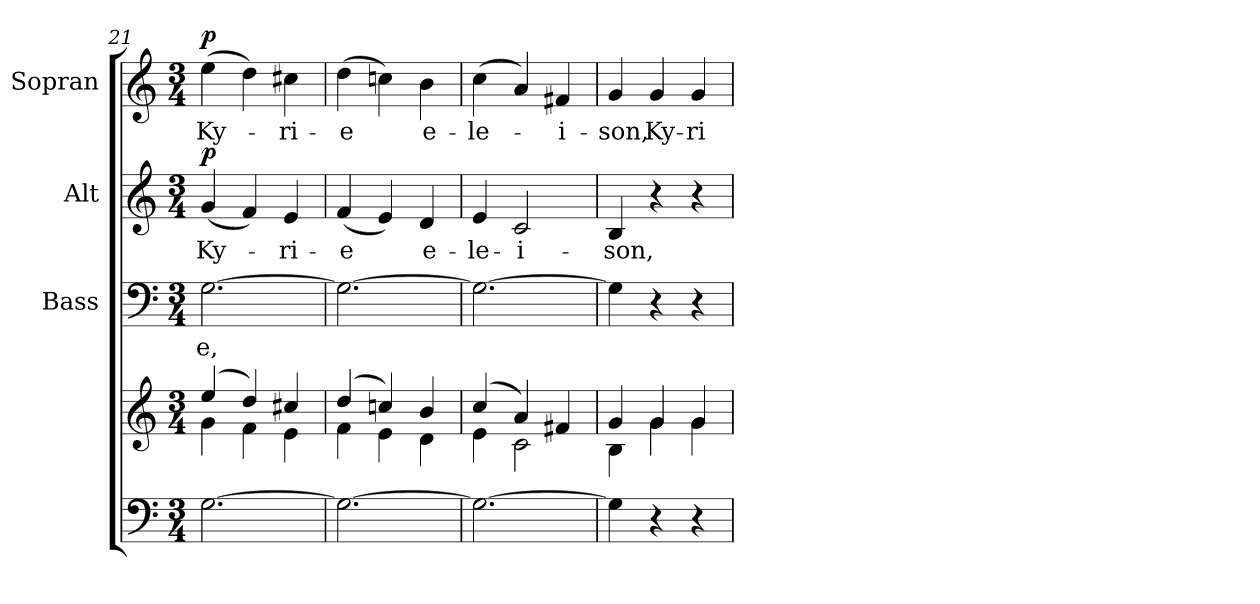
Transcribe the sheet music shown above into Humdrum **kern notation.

**kern	**kern	**kern	**text	**kern	**text	**dynam	**kern	**text	**dynam
*part4	*part4	*part3	*part3	*part2	*part2	*part2	*part1	*part1	*part1
*staff5	*staff4	*staff3	*staff3	*staff2	*staff2	*staff2	*staff1	*staff1	*staff1
*	*	*I"Bass	*	*I"Alt	*	*	*I"Sopran	*	*
*	*	*I'B.	*	*I'A.	*	*	*I'S.	*	*
*clefF4	*clefG2	*clefF4	*	*clefG2	*	*	*clefG2	*	*
*k[]	*k[]	*k[]	*	*k[]	*	*	*k[]	*	*
*C:	*C:	*C:	*	*C:	*	*	*C:	*	*
*M3/4	*M3/4	*M3/4	*	*M3/4	*	*	*M3/4	*	*
=21	=21	=21	=21	=21	=21	=21	=21	=21	=21
*	*^	*	*	*	*	*	*	*	*
!	!	!	!	!LO:LY:b	!	!LO:LY:b	!LO:DY:a	!	!LO:LY:b	!LO:DY:a
[2.G\	(4ee/	4g\	[2.G\	-e,	(<4g/	Ky-	p	(>4ee\	Ky-	p
.	4dd/)	4f\	.	.	4f/)	.	.	4dd\)	.	.
!	!	!	!	!	!	!LO:LY:b	!	!	!LO:LY:b	!
.	4cc#X/	4e\	.	.	4e/	-ri-	.	4cc#X\	-ri-	.
=22	=22	=22	=22	=22	=22	=22	=22	=22	=22	=22
!	!	!	!	!	!	!LO:LY:b	!	!	!LO:LY:b	!
2.G\_	(4dd/	4f\	2.G\_	.	(<4f/	-e	.	(>4dd\	-e	.
.	4ccn/)	4e\	.	.	4e/)	.	.	4ccn\)	.	.
!	!	!	!	!	!	!LO:LY:b	!	!	!LO:LY:b	!
.	4b/	4d\	.	.	4d/	e-	.	4b\	e-	.
=23	=23	=23	=23	=23	=23	=23	=23	=23	=23	=23
!	!	!	!	!	!	!LO:LY:b	!	!	!LO:LY:b	!
2.G\_	(4cc/	4e\	2.G\_	.	4e/	-le-	.	(>4cc\	-le-	.
!	!	!	!	!	!	!LO:LY:b	!	!	!	!
.	4a/)	2c\	.	.	2c/	-i-	.	4a/)	.	.
!	!	!	!	!	!	!	!	!	!LO:LY:b	!
.	4f#X/	.	.	.	.	.	.	4f#X/	-i-	.
=24	=24	=24	=24	=24	=24	=24	=24	=24	=24	=24
!	!	!	!	!	!	!LO:LY:b	!	!	!LO:LY:b	!
4G\]	4g/	4B\	4G\]	.	4B/	-son,	.	4g/	-son,	.
!	!	!	!	!	!	!	!	!	!LO:LY:b	!
4r	4g/	4g\	4r	.	4r	.	.	4g/	Ky-	.
!	!	!	!	!	!	!	!	!	!LO:LY:b	!
4r	4g/	4g\	4r	.	4r	.	.	4g/	-ri-	.
*	*v	*v	*	*	*	*	*	*	*	*
=	=	=	=	=	=	=	=	=	=
*-	*-	*-	*-	*-	*-	*-	*-	*-	*-
